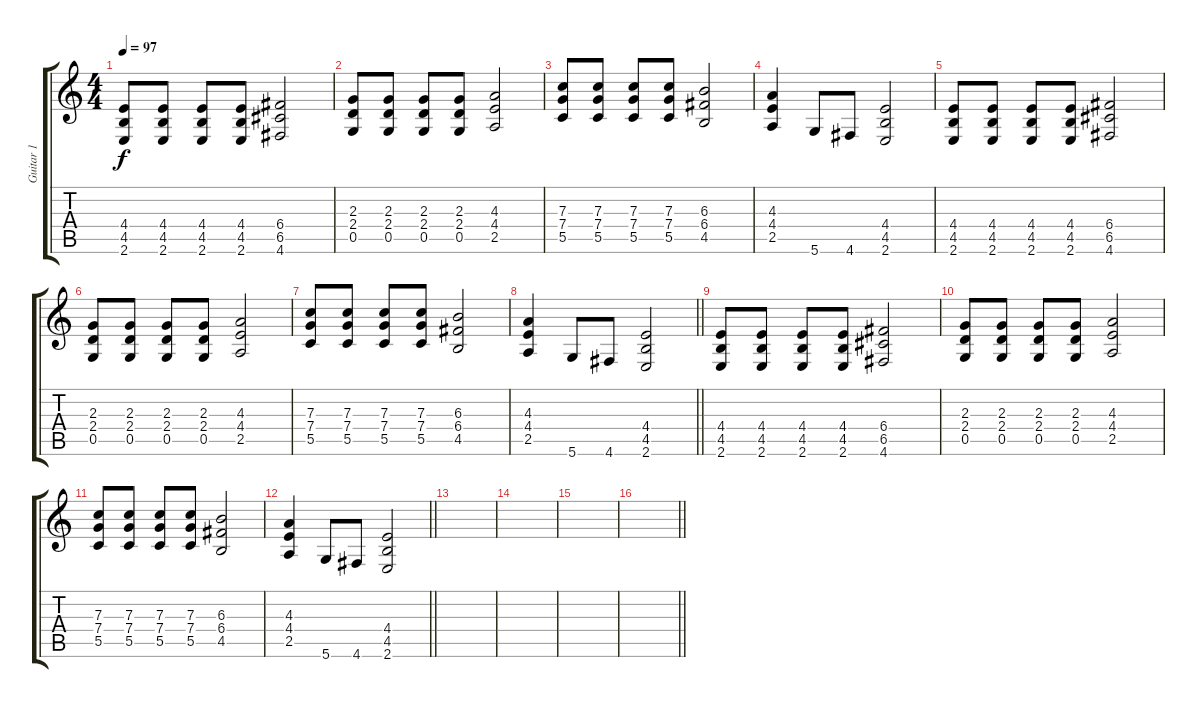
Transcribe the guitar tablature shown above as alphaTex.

\track ("Guitar 1" "Guitar 1") {instrument overdrivenguitar}
\staff {score tabs}
\tuning (D4 A3 F3 C3 G2 D2) {hide}
\ts (4 4)
\tempo 97
\clef g2
\ks c
(4.4 4.5 2.6).8{dy f} (4.4 4.5 2.6).8 (4.4 4.5 2.6).8 (4.4 4.5 2.6).8 (6.4 6.5 4.6).2 |
(2.3 2.4 0.5).8 (2.3 2.4 0.5).8 (2.3 2.4 0.5).8 (2.3 2.4 0.5).8 (4.3 4.4 2.5).2 |
(7.3 7.4 5.5).8 (7.3 7.4 5.5).8 (7.3 7.4 5.5).8 (7.3 7.4 5.5).8 (6.3 6.4 4.5).2 |
(4.3 4.4 2.5).4 5.6.8 4.6.8 (4.4 4.5 2.6).2 |
(4.4 4.5 2.6).8 (4.4 4.5 2.6).8 (4.4 4.5 2.6).8 (4.4 4.5 2.6).8 (6.4 6.5 4.6).2 |
(2.3 2.4 0.5).8 (2.3 2.4 0.5).8 (2.3 2.4 0.5).8 (2.3 2.4 0.5).8 (4.3 4.4 2.5).2 |
(7.3 7.4 5.5).8 (7.3 7.4 5.5).8 (7.3 7.4 5.5).8 (7.3 7.4 5.5).8 (6.3 6.4 4.5).2 |
\barLineRight lightlight
(4.3 4.4 2.5).4 5.6.8 4.6.8 (4.4 4.5 2.6).2 |
(4.4 4.5 2.6).8 (4.4 4.5 2.6).8 (4.4 4.5 2.6).8 (4.4 4.5 2.6).8 (6.4 6.5 4.6).2 |
(2.3 2.4 0.5).8 (2.3 2.4 0.5).8 (2.3 2.4 0.5).8 (2.3 2.4 0.5).8 (4.3 4.4 2.5).2 |
(7.3 7.4 5.5).8 (7.3 7.4 5.5).8 (7.3 7.4 5.5).8 (7.3 7.4 5.5).8 (6.3 6.4 4.5).2 |
\barLineRight lightlight
(4.3 4.4 2.5).4{volume 0} 5.6.8 4.6.8 (4.4 4.5 2.6).2 |
|
|
|
\barLineRight lightlight
